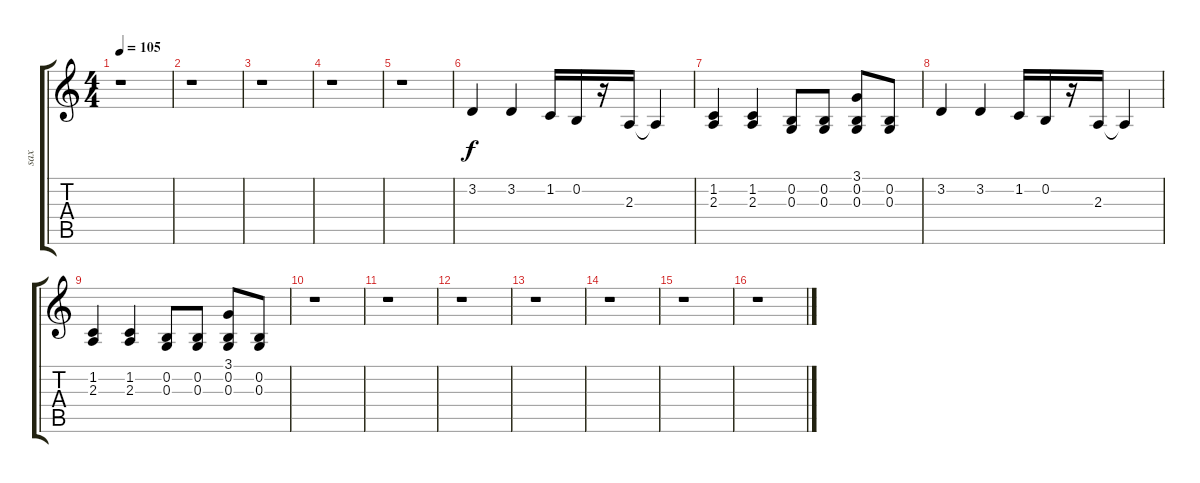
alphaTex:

\track ("sax" "sax") {instrument altosax}
\staff {score tabs}
\tuning (E4 B3 G3 D3 A2 E2) {hide}
\ts (4 4)
\tempo 105
\clef g2
\ks c
r.1{dy f} |
r.1 |
r.1 |
r.1 |
r.1 |
3.2.4 3.2.4 1.2.16 0.2.16 r.16 2.3.16 2.3{t}.4 |
(1.2 2.3).4 (1.2 2.3).4 (0.2 0.3).8 (0.2 0.3).8 (3.1 0.2 0.3).8 (0.2 0.3).8 |
3.2.4 3.2.4 1.2.16 0.2.16 r.16 2.3.16 2.3{t}.4 |
(1.2 2.3).4 (1.2 2.3).4 (0.2 0.3).8 (0.2 0.3).8 (3.1 0.2 0.3).8 (0.2 0.3).8 |
r.1 |
r.1 |
r.1 |
r.1 |
r.1 |
r.1 |
r.1
